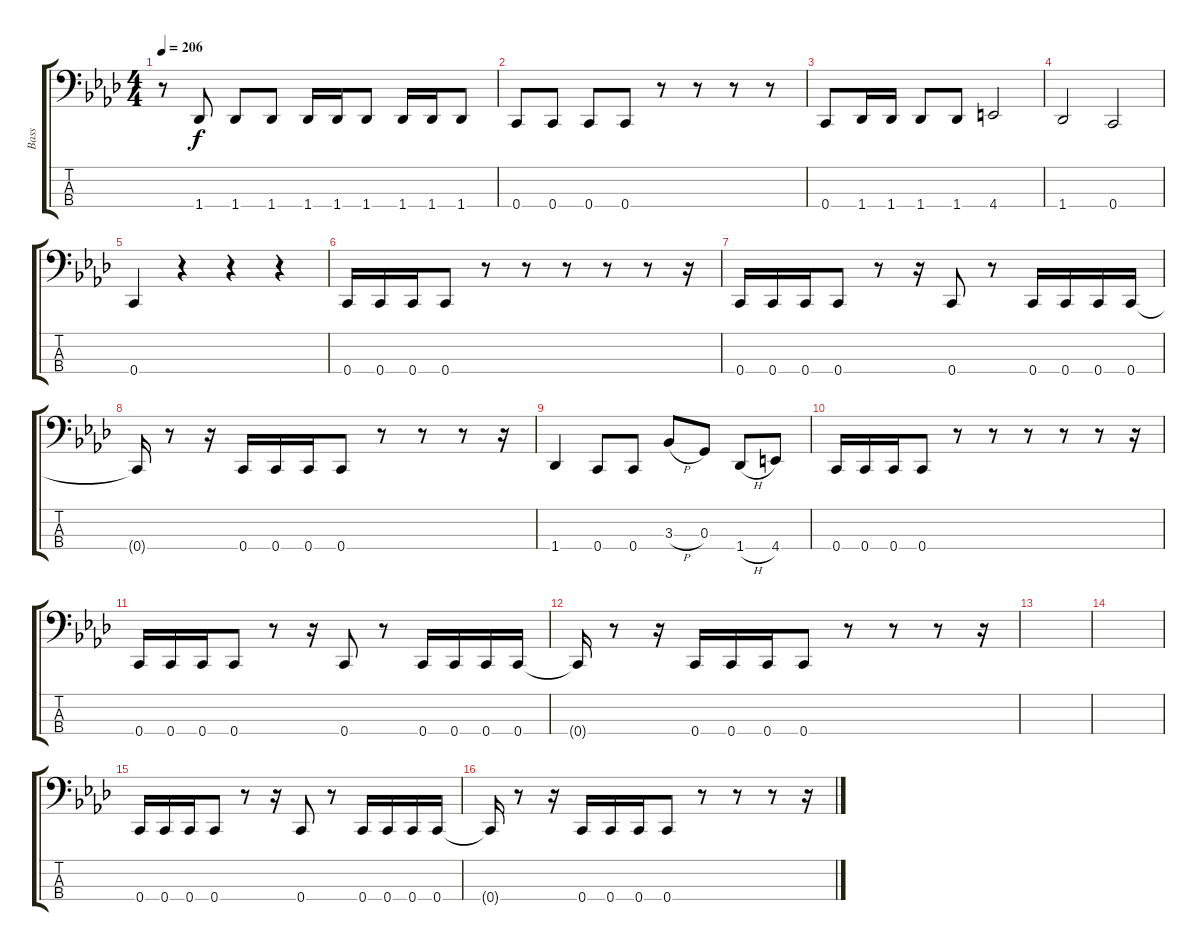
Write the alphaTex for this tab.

\track ("Bass" "Bass") {instrument electricbassfinger}
\staff {score tabs}
\tuning (F2 C2 G1 C1) {hide}
\ts (4 4)
\tempo 206
\clef f4
\ks fminor
r.8{dy f} 1.4.8 1.4.8 1.4.8 1.4.16 1.4.16 1.4.8 1.4.16 1.4.16 1.4.8 |
0.4.8 0.4.8 0.4.8 0.4.8 r.8 r.8 r.8 r.8 |
0.4.8 1.4.16 1.4.16 1.4.8 1.4.8 4.4.2 |
1.4.2 0.4.2 |
0.4.4 r.4 r.4 r.4 |
0.4.16 0.4.16 0.4.16 0.4.8 r.8 r.8 r.8 r.8 r.8 r.16 |
0.4.16 0.4.16 0.4.16 0.4.8 r.8 r.16 0.4.8 r.8 0.4.16 0.4.16 0.4.16 0.4.16 |
0.4{t}.16 r.8 r.16 0.4.16 0.4.16 0.4.16 0.4.8 r.8 r.8 r.8 r.16 |
1.4.4 0.4.8 0.4.8 3.3{h}.8 0.3.8 1.4{h}.8 4.4.8 |
0.4.16 0.4.16 0.4.16 0.4.8 r.8 r.8 r.8 r.8 r.8 r.16 |
0.4.16 0.4.16 0.4.16 0.4.8 r.8 r.16 0.4.8 r.8 0.4.16 0.4.16 0.4.16 0.4.16 |
0.4{t}.16 r.8 r.16 0.4.16 0.4.16 0.4.16 0.4.8 r.8 r.8 r.8 r.16 |
|
|
0.4.16 0.4.16 0.4.16 0.4.8 r.8 r.16 0.4.8 r.8 0.4.16 0.4.16 0.4.16 0.4.16 |
0.4{t}.16 r.8 r.16 0.4.16 0.4.16 0.4.16 0.4.8 r.8 r.8 r.8 r.16
